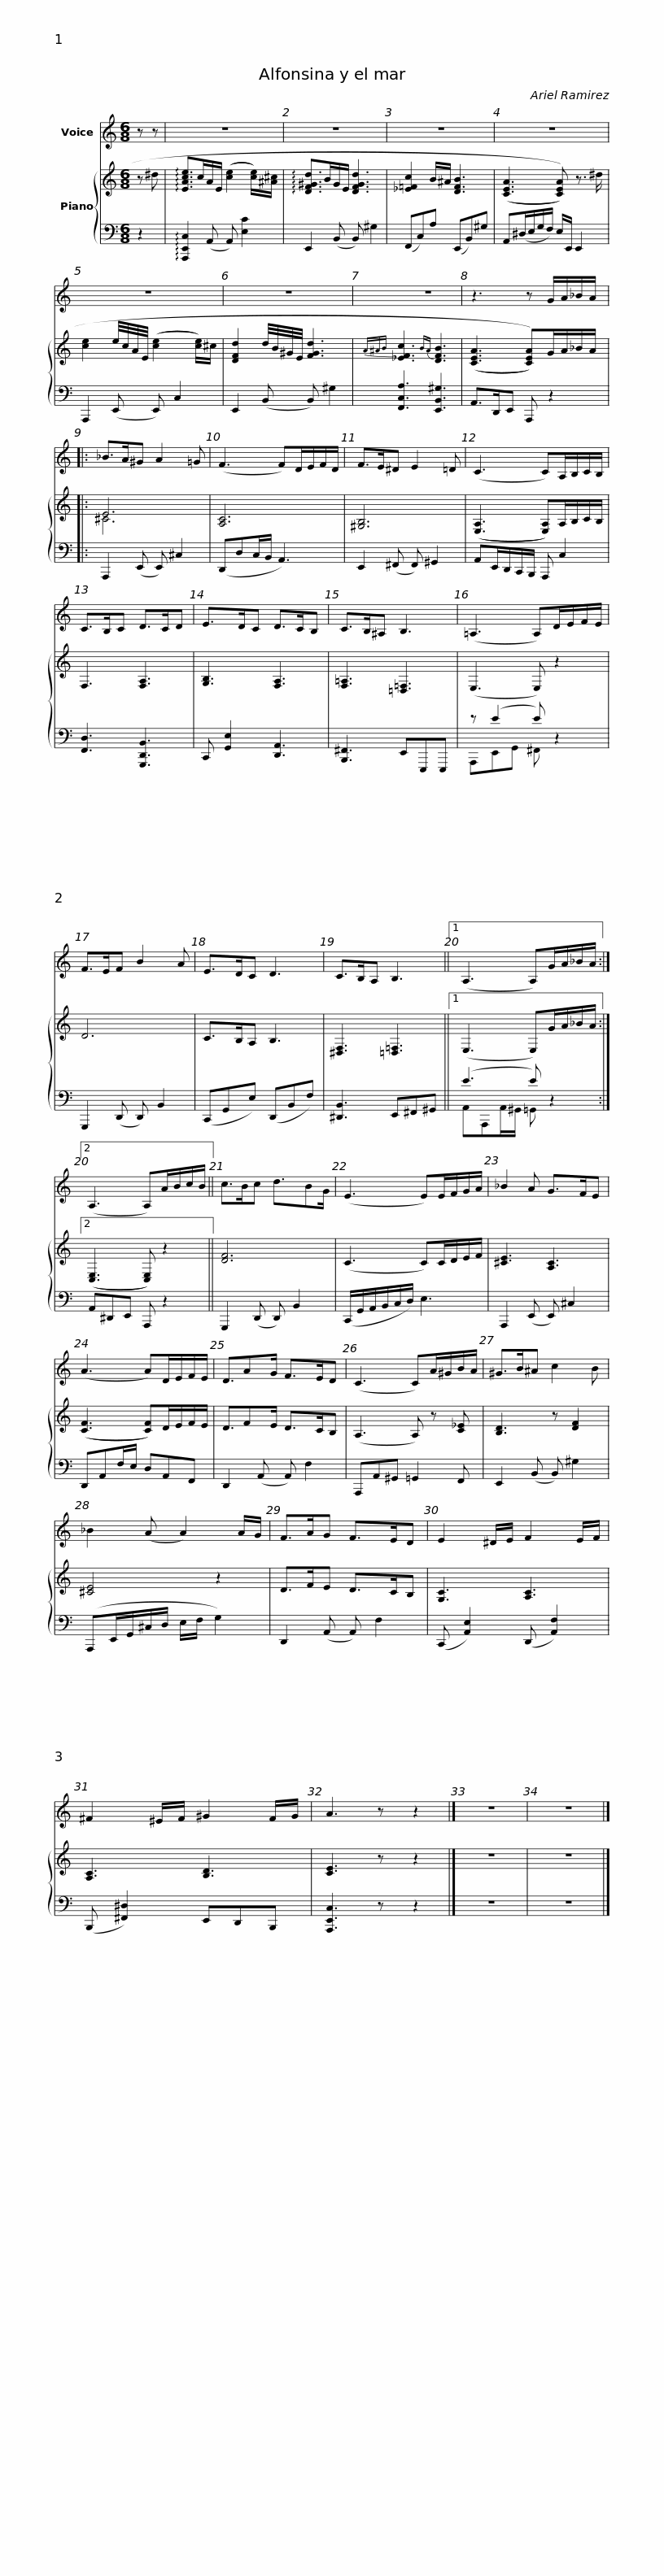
X:1
%%score 1 { ( 2 4 ) | ( 3 5 ) }
L:1/8
M:6/8
I:linebreak $
K:C
V:1 treble
V:2 treble
V:4 treble
V:3 bass
V:5 bass
V:1
 z z | z6 | z6 | z6 | z6 |$ %5
 z6 | z6 | z6 | z3 z G/A/_B/A/ |:$ _B>A^G A2 =G | %10
 (F3 F)D/E/F/D/ | F>E^D E2 =D | (C3 C)A,/B,/C/B,/ |$ C>B,C D>CD | E>DC D>CB, | %15
 C>B,^A, B,3 | (=A,3 A,)D/E/F/E/ | F>EF B2 A |$ E>DC D3 | C>B,A, B,3 ||1 %20
 (A,3 A,)G/A/_B/A/ :|2 (A,3 A,)A/B/c/B/ ||$ c>Bc d3/2BG/ | (E3 E)E/F/G/A/ | _B2 A G>FE | %25
 (A3 A)D/E/F/E/ | D3/2AG/ F>ED |$ (C3 C)A/^G/B/A/ | ^G>B^A c2 B | _B2 (A A2) A/G/ | %30
 F>AG F>ED |$ E2 ^D/E/ F2 E/F/ | ^F2 ^E/F/ ^G2 F/G/ | A3 z z2 |] z6 | %35
 z6 |] %36
V:2
 z ^d | !arpeggio![EAce]>cA/E/ (([ce]2 [ce]/))[^A^c]/ | !arpeggio![DF^Gd]>BG/E/ [DFGd]3 | [_E=Fc]2 B/^A/ [DFB]3 | ((([CEA]3 [CEA]))) z3/2 ^d/ |$ %5
 [ce]2 e/4c/4A/4E/4 (([ce]2 [ce]/))^c/ | [DFd]2 d/4B/4^G/4E/4 [FGd]3 |{A^AB} [_EFc]3{BA} [DFB]3 | ((([CEA]3 [CEA])))G/A/_B/A/ |:$ E6 | %10
 [A,C]6 | [^G,B,]6 | (([E,A,]3 [E,A,]))A,/B,/C/B,/ |$ F,3 [F,A,]3 | [G,B,]3 [F,A,]3 | %15
 [F,=A,]3 [=D,=F,]3 | (E,3 E,) z2 | D6 |$ C>B,A, B,3 | [^D,F,]3 [=D,=F,]3 ||1 %20
 (E,3 E,)G/A/_B/A/ :|2 (([C,E,]3 [C,E,])) z2 ||$ [DF]6 | (C3 C)C/D/E/F/ | [^CE]3 [A,C]3 | %25
 (([CF]3 [CF]))D/E/F/E/ | D3/2FE/ D>CB, |$ (A,3 A,) z [C_E] | [B,D]3 z [DF]2 | [^CE]4 z2 | %30
 D>FE D>CB, |$ [G,C]3 [A,C]3 | [A,C]3 [B,D]3 | [CE]3 z z2 |] z6 | %35
 z6 |] %36
V:3
 z2 | !arpeggio![A,,,E,,C,]2 (A,, A,,) [E,C]2 | E,,2 (B,, B,,) ^G,2 | (F,,C,)A, (E,,B,,)^G, | A,,(^D,/E,/G,/F,/) E,/E,,/ E,,2 |$ %5
 A,,,2 (E,, E,,) C,2 | E,,2 (B,, B,,) ^G,2 | [F,,C,A,]3 [E,,B,,^G,]3 | A,,>D,,E,, A,,, z2 |:$ A,,,2 (E,, E,,) ^C,2 | %10
 (D,,D,C,/B,,/ A,,3) | E,,2 (^F,, F,,) ^G,,2 | A,,E,,/D,,/C,,/B,,,/ A,,, C,2 |$ [F,,D,]3 [G,,,D,,B,,]3 | C,, [G,,E,]2 [D,,A,,]3 | %15
 [B,,,^F,,]3 E,,E,,,E,,, | z (E2 E) z2 | G,,,2 (D,, D,,) B,,2 |$ (C,,G,,E,) (D,,B,,F,) | [^D,,B,,]3 E,,^F,,^G,, ||1 %20
 (E3 E) z2 :|2 A,,^D,,E,, A,,, z2 ||$ G,,,2 (D,, D,,) B,,2 | (C,,/G,,/A,,/B,,/C,/D,/) E,3 | A,,,2 (E,, E,,) ^C,2 | %25
 D,,A,,F,/E,/ D,A,,F,, | D,,2 (A,, A,,) F,2 |$ A,,,A,,^G,, =G,,2 F,, | E,,2 (B,, B,,) ^G,2 | (A,,,E,,/G,,/^C,/D,/ E,/F,/ G,2) | %30
 D,,2 (A,, A,,) F,2 |$ (C,, [A,,E,]2) (D,, [A,,F,]2) | (B,,, [^F,,^D,]2) E,,D,,B,,, | [A,,,E,,C,]3 z z2 |] z6 | %35
 z6 |] %36
V:4
 x2 | x6 | x6 | x6 | x6 |$ %5
 x6 | x6 | x6 | x6 |:$ ^C6 | %10
 x6 | x6 | x6 |$ x6 | x6 | %15
 x6 | x6 | x6 |$ x6 | x6 ||1 %20
 x6 :|2 x6 ||$ x6 | x6 | x6 | %25
 x6 | x6 |$ x6 | x6 | x6 | %30
 x6 |$ x6 | x6 | x6 |] x6 | %35
 x6 |] %36
V:5
 x2 | x6 | x6 | x6 | x6 |$ %5
 x6 | x6 | x6 | x6 |:$ x6 | %10
 x6 | x6 | x6 |$ x6 | x6 | %15
 x6 | A,,,E,,G,, ^F,, z2 | x6 |$ x6 | x6 ||1 %20
 A,,A,,,A,,/^G,,/ =G,, z2 :|2 x6 ||$ x6 | x6 | x6 | %25
 x6 | x6 |$ x6 | x6 | x6 | %30
 x6 |$ x6 | x6 | x6 |] x6 | %35
 x6 |] %36
